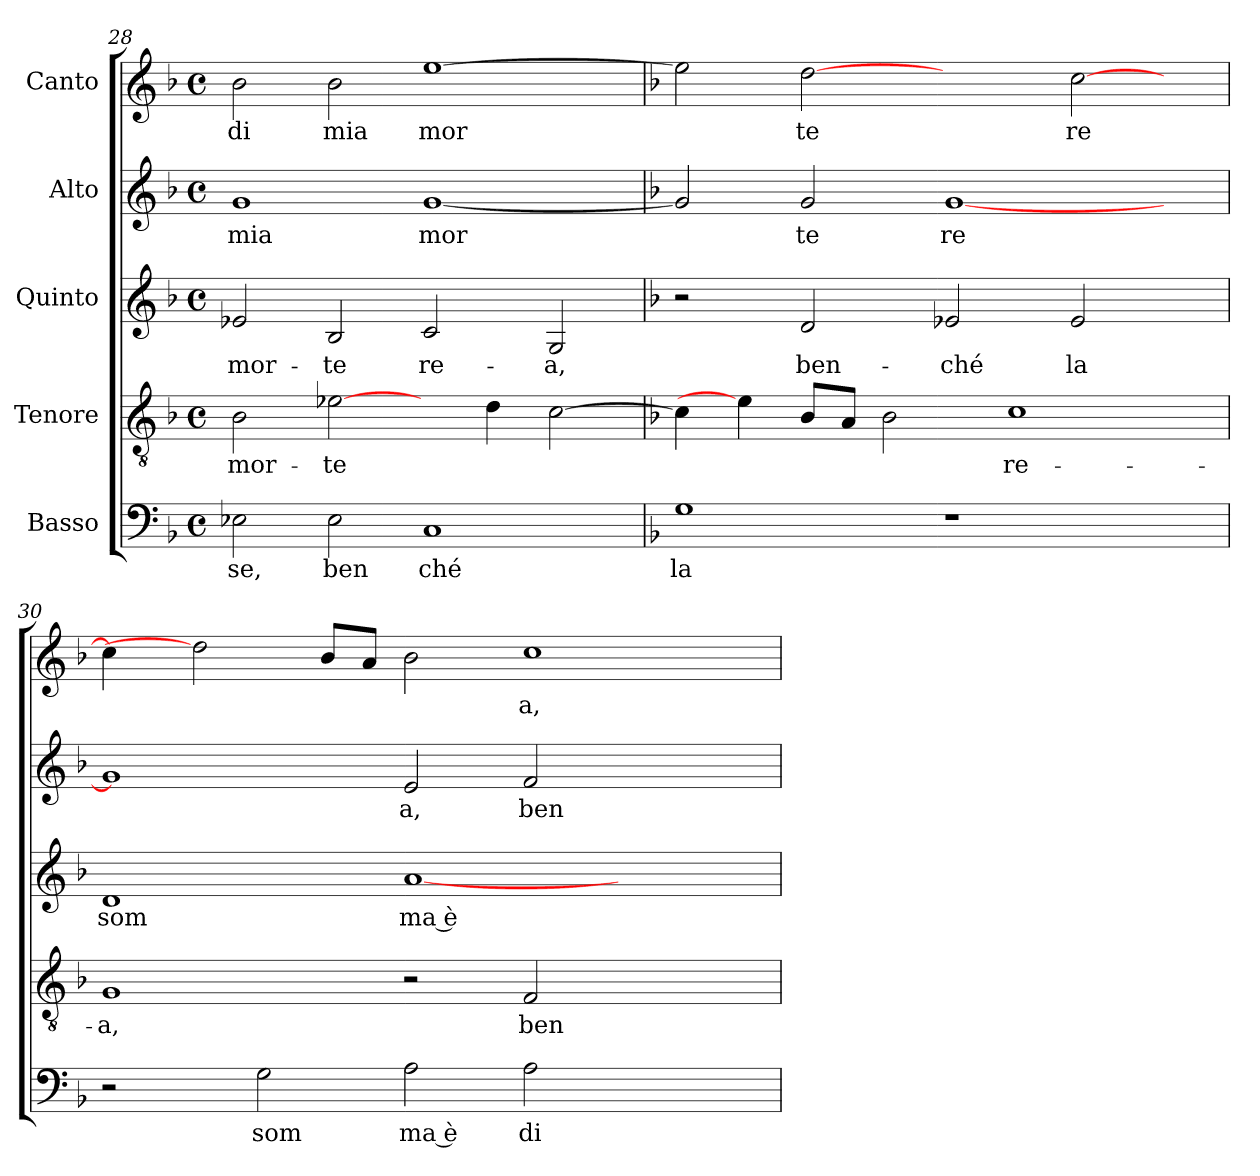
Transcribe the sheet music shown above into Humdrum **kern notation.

**kern	**text	**kern	**text	**kern	**text	**kern	**text	**kern	**text
*part5	*part5	*part4	*part4	*part3	*part3	*part2	*part2	*part1	*part1
*staff5	*staff5	*staff4	*staff4	*staff3	*staff3	*staff2	*staff2	*staff1	*staff1
*I"Basso	*	*I"Tenore	*	*I"Quinto	*	*I"Alto	*	*I"Canto	*
*clefF4	*	*clefGv2	*	*clefG2	*	*clefG2	*	*clefG2	*
*k[b-]	*	*k[b-]	*	*k[b-]	*	*k[b-]	*	*k[b-]	*
*F:	*	*F:	*	*F:	*	*F:	*	*F:	*
*M4/4	*	*M4/4	*	*M4/4	*	*M4/4	*	*M4/4	*
*met(c)	*	*met(c)	*	*met(c)	*	*met(c)	*	*met(c)	*
=28	=28	=28	=28	=28	=28	=28	=28	=28	=28
!	!LO:LY:b:cj	!	!LO:LY:b:cj	!	!LO:LY:b:cj	!	!LO:LY:b:cj	!	!LO:LY:b:cj
2E-X\	se,	2B-\	mor-	2e-X/	mor-	1g	mia	2b-\	di
!	!LO:LY:b:cj	!	!LO:LY:b:cj	!	!LO:LY:b:cj	!	!	!	!LO:LY:b:cj
2E-\	ben	[2e-\	-te	2B-/	-te	.	.	2b-\	mia
!	!LO:LY:b:cj	!	!	!	!LO:LY:b:cj	!	!LO:LY:b	!	!LO:LY:b
1C	ché	4ryy	.	2c/	re-	[<1g	mor	[>1ee	mor
.	.	4d\	.	.	.	.	.	.	.
!	!	!	!	!	!LO:LY:b:cj	!	!	!	!
.	.	[>2c\	.	2G/	-a,	.	.	.	.
=29	=29	=29	=29	=29	=29	=29	=29	=29	=29
*	*	*	*	*	*	*	*	*k[b-]	*
*	*	*	*	*	*	*	*	*F:	*
!	!LO:LY:b:cj	!	!	!	!	!	!	!	!
1G	la	4c\]	.	2r	.	2g/]	.	2ee\]	.
.	.	4e-\]	.	.	.	.	.	.	.
!	!	!	!	!	!LO:LY:b:cj	!	!LO:LY:b:cj	!	!LO:LY:b:cj
.	.	8B-/L	.	2d/	ben-	2g/	te	[2dd	te
.	.	8A/J	.	.	.	.	.	.	.
.	.	2B-\	.	.	.	.	.	.	.
!	!	!	!	!	!LO:LY:b:cj	!	!LO:LY:b:cj	!	!
1r	.	.	.	2e-/	-ché	[>1g	re	2ryy	.
!	!	!	!LO:LY:b:cj	!	!	!	!	!	!
.	.	1c	re-	.	.	.	.	.	.
!	!	!	!	!	!LO:LY:b:cj	!	!	!	!LO:LY:b:cj
.	.	.	.	2e-/	la	.	.	[<2cc\	re
4ryy	.	.	.	4ryy	.	4ryy	.	4ryy	.
!!LO:LB:g=z
=30	=30	=30	=30	=30	=30	=30	=30	=30	=30
!	!	!	!LO:LY:b:cj	!	!LO:LY:b:cj	!	!	!	!
*	*	*	*	*	*	*^	*	*^	*
2r	.	1G	-a,	1d	som	1g]	16ryy	.	4cc\]	16ryy	.
.	.	.	.	.	.	.	64ryy	.	.	64ryy	.
.	.	.	.	.	.	.	1ryy	.	.	1ryy	.
.	.	.	.	.	.	.	.	.	2dd]	.	.
!	!LO:LY:b:cj	!	!	!	!	!	!	!	!	!	!
2G\	som	.	.	.	.	.	.	.	.	.	.
.	.	.	.	.	.	.	.	.	8b-/L	.	.
.	.	.	.	.	.	.	.	.	8a/J	.	.
!	!LO:LY:b:rj	!	!	!	!LO:LY:b:cj	!	!	!LO:LY:b:cj	!	!	!
2A\	ma è	2r	.	[<1a	ma è	2e/	.	a,	2b-\	.	.
.	.	.	.	.	.	.	1ryy	.	.	1ryy	.
!	!LO:LY:b:cj	!	!LO:LY:b:cj	!	!	!	!	!LO:LY:b:cj	!	!	!LO:LY:b:cj
2A\	di	(2F/	ben	.	.	2f/	.	ben-	1cc	.	a,
2ryy	.	2ryy	.	2ryy	.	2ryy	.	.	.	.	.
.	.	.	.	.	.	.	4ryy	.	.	4ryy	.
.	.	.	.	.	.	.	8ryy	.	.	8ryy	.
.	.	.	.	.	.	.	32.ryy	.	.	32.ryy	.
*	*	*	*	*	*	*v	*v	*	*	*	*
*	*	*	*	*	*	*	*	*v	*v	*
=	=	=	=	=	=	=	=	=	=
*-	*-	*-	*-	*-	*-	*-	*-	*-	*-
